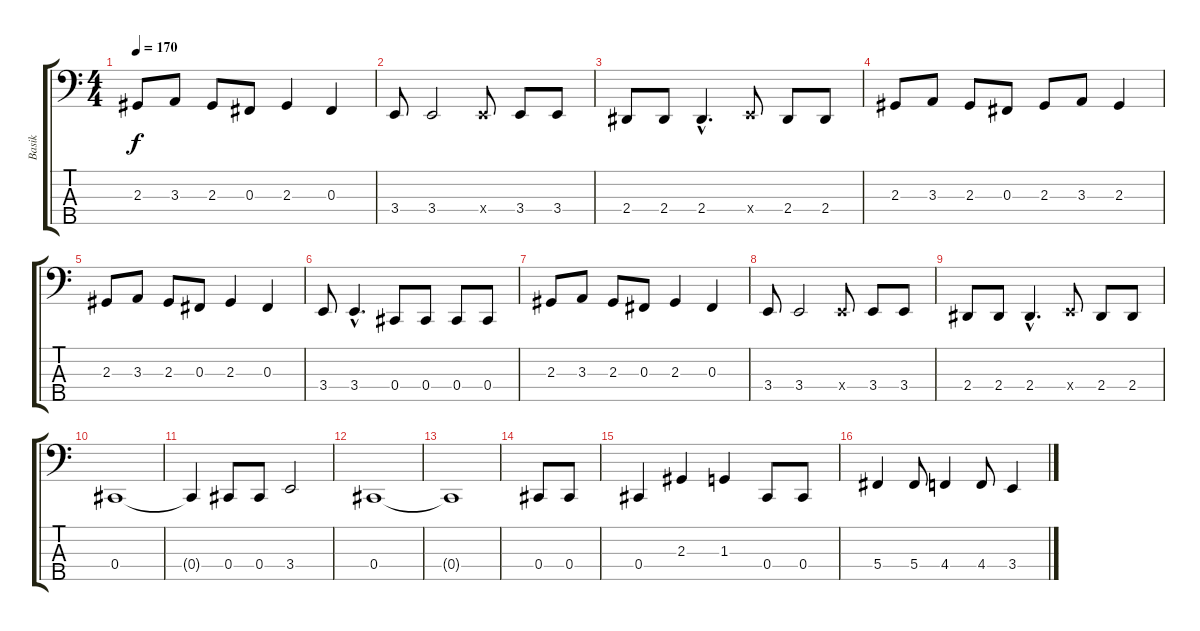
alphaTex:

\track ("Basik" "Basik") {instrument electricbasspick}
\staff {score tabs}
\tuning (E2 B1 Gb1 Db1 Ab0) {hide}
\ts (4 4)
\tempo 170
\clef f4
\ks c
2.3.8{dy f} 3.3.8 2.3.8 0.3.8 2.3.4 0.3.4 |
3.4.8 3.4.2 3.4{x}.8 3.4.8 3.4.8 |
2.4.8 2.4.8 2.4{hac}.4{d} 3.4{x}.8 2.4.8 2.4.8 |
2.3.8 3.3.8 2.3.8 0.3.8 2.3.8 3.3.8 2.3.4 |
2.3.8 3.3.8 2.3.8 0.3.8 2.3.4 0.3.4 |
3.4.8 3.4{hac}.4{d} 0.4.8 0.4.8 0.4.8 0.4.8 |
2.3.8 3.3.8 2.3.8 0.3.8 2.3.4 0.3.4 |
3.4.8 3.4.2 3.4{x}.8 3.4.8 3.4.8 |
2.4.8 2.4.8 2.4{hac}.4{d} 3.4{x}.8 2.4.8 2.4.8 |
0.4.1 |
0.4{t}.4 0.4.8 0.4.8 3.4.2 |
0.4.1 |
0.4{t}.1 |
0.4.8 0.4.8 |
0.4.4 2.3.4 1.3.4 0.4.8 0.4.8 |
5.4.4 5.4.8 4.4.4 4.4.8 3.4.4
